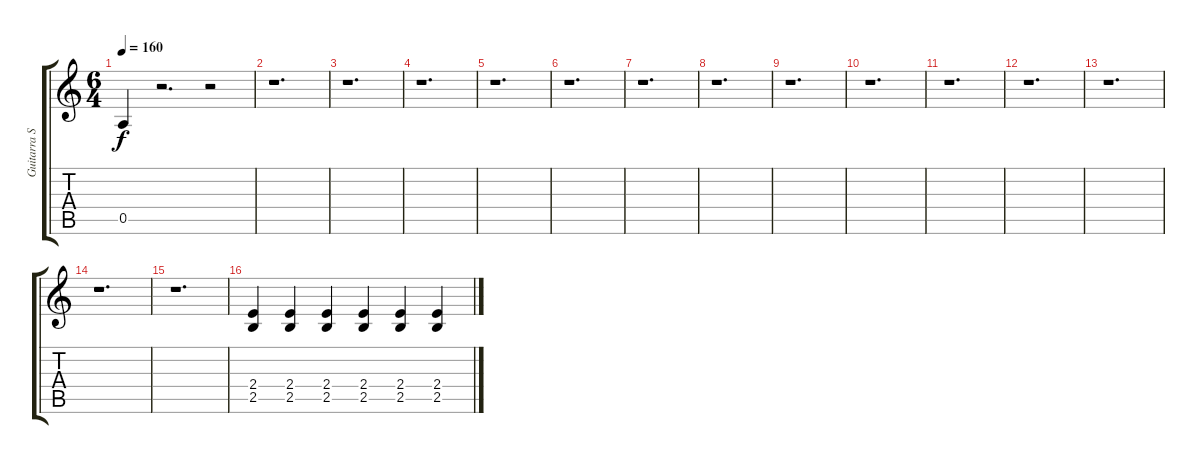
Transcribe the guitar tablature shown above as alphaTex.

\track ("Guitarra Solo" "Guitarra S") {instrument overdrivenguitar}
\staff {score tabs}
\tuning (E4 B3 G3 D3 A2 E2) {hide}
\ts (6 4)
\tempo 160
\clef g2
\ks c
0.5.4{dy f} r.2{d} r.2 |
r.1{d} |
r.1{d} |
r.1{d} |
r.1{d} |
r.1{d} |
r.1{d} |
r.1{d} |
r.1{d} |
r.1{d} |
r.1{d} |
r.1{d} |
r.1{d} |
r.1{d} |
r.1{d} |
(2.4 2.5).4{volume 8} (2.4 2.5).4 (2.4 2.5).4 (2.4 2.5).4 (2.4 2.5).4 (2.4 2.5).4
